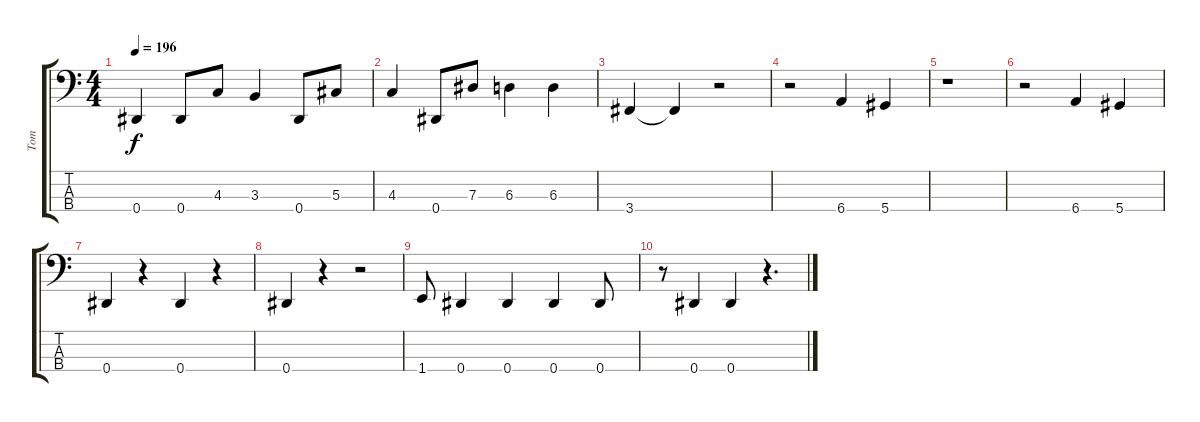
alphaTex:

\track ("Tom" "Tom") {instrument electricbasspick}
\staff {score tabs}
\tuning (Gb2 Db2 Ab1 Eb1) {hide}
\ts (4 4)
\tempo 196
\clef f4
\ks c
0.4.4{dy f} 0.4.8 4.3.8 3.3.4 0.4.8 5.3.8 |
4.3.4 0.4.8 7.3.8 6.3.4 6.3.4 |
3.4.4 3.4{t}.4 r.2 |
r.2 6.4.4 5.4.4 |
r.1 |
r.2 6.4.4 5.4.4 |
0.4.4 r.4 0.4.4 r.4 |
0.4.4 r.4 r.2 |
1.4.8 0.4.4 0.4.4 0.4.4 0.4.8 |
r.8 0.4.4 0.4.4 r.4{d}
